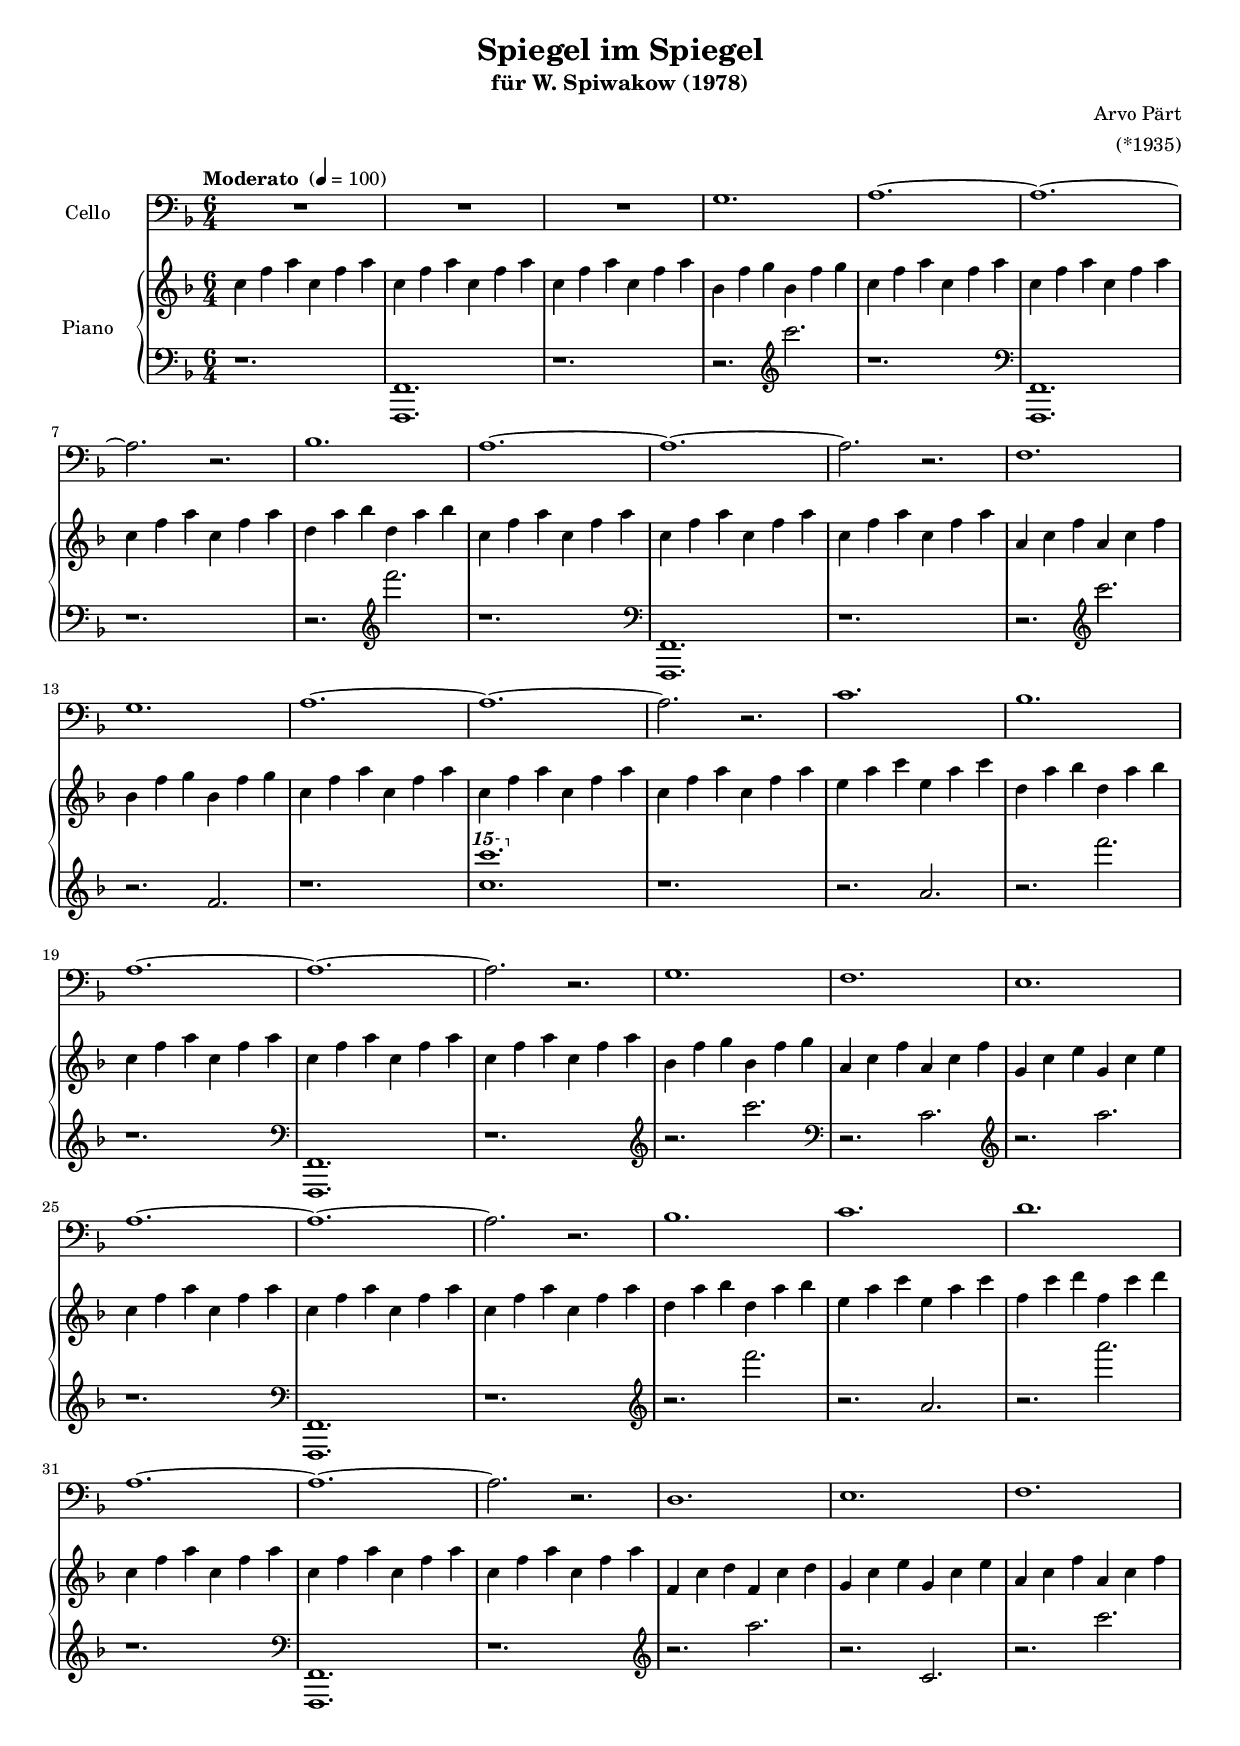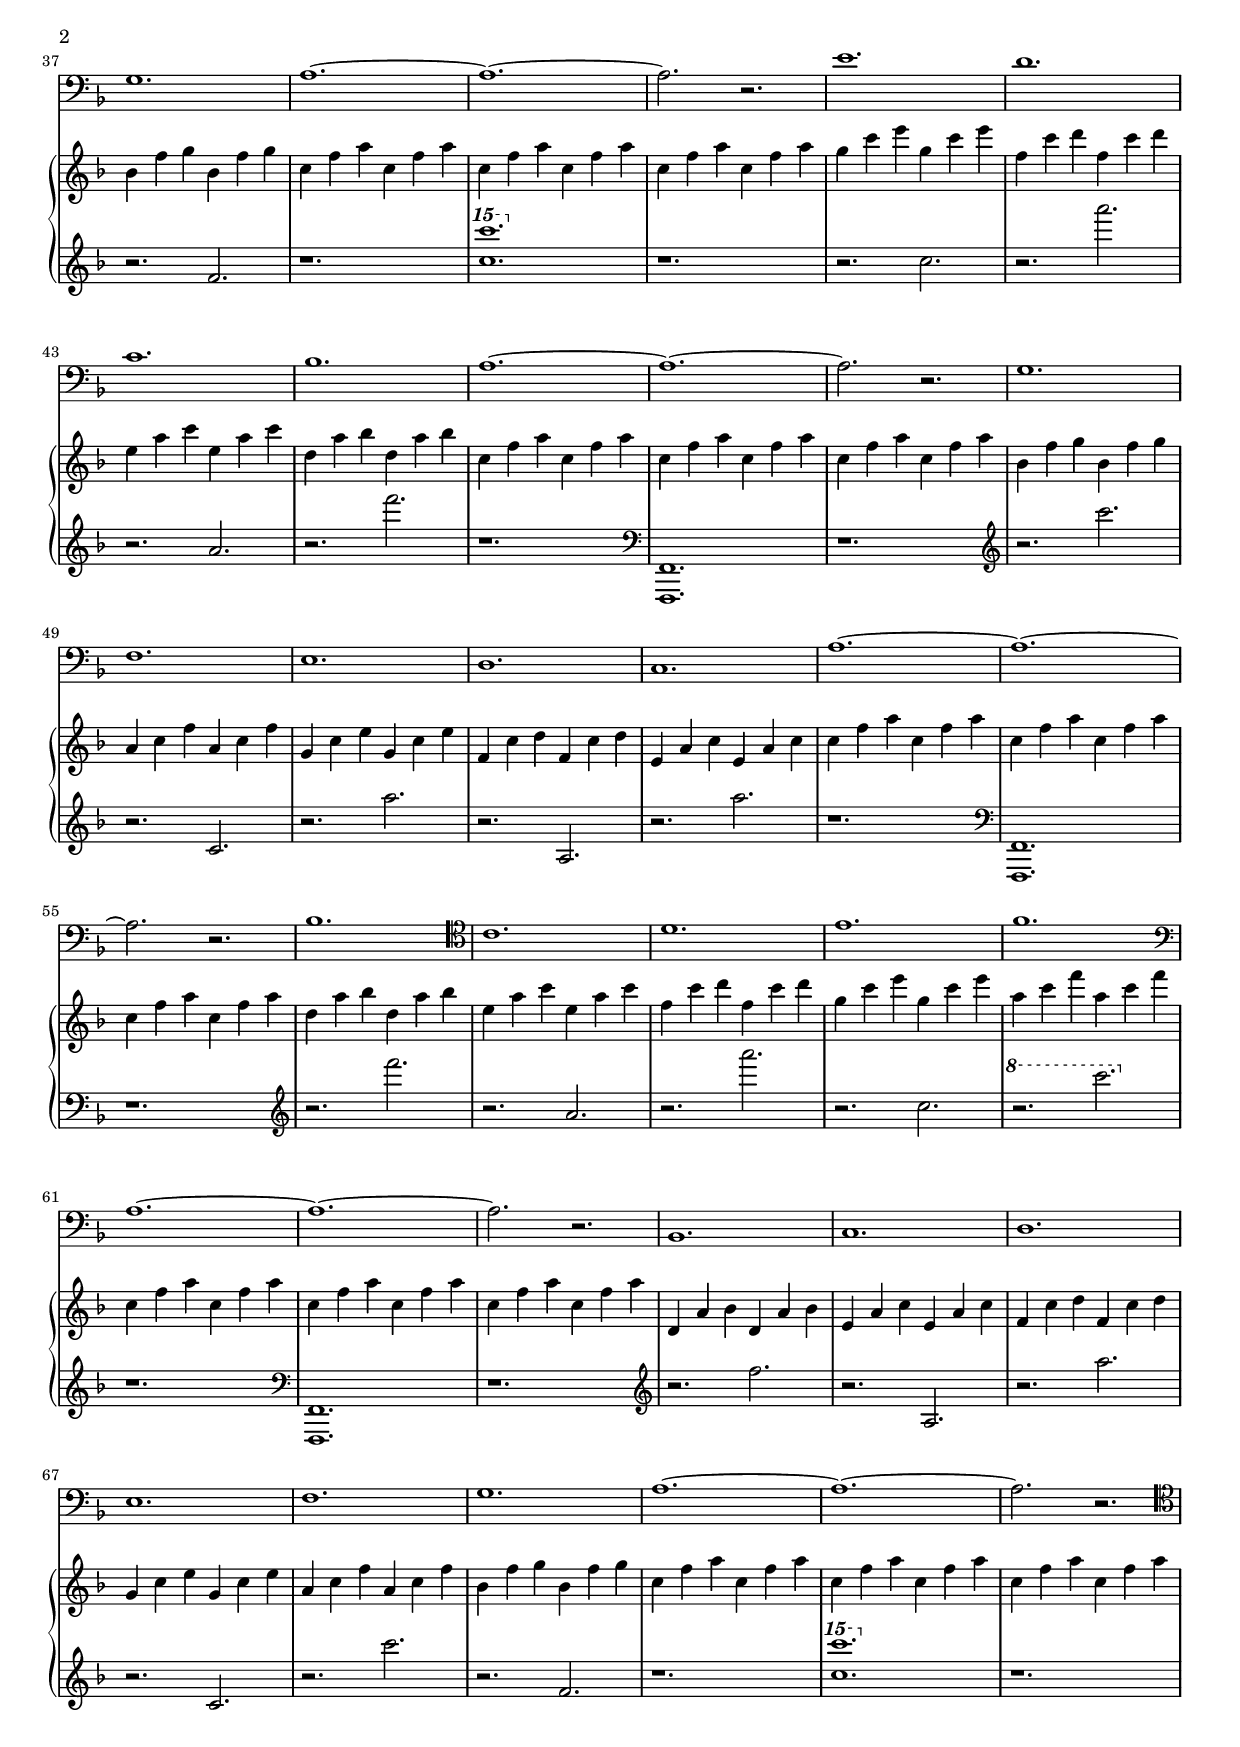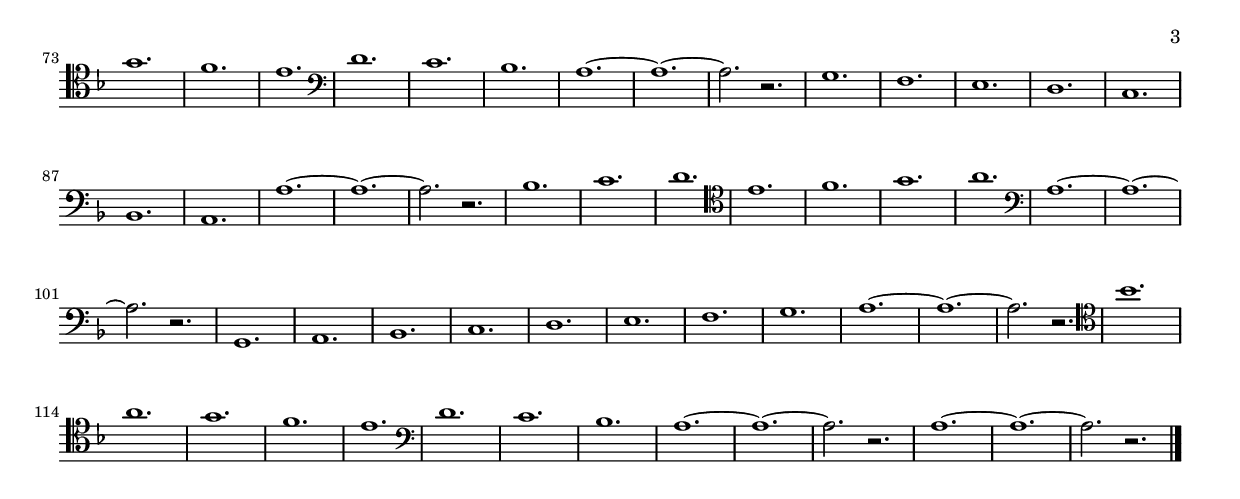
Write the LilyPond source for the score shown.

\version "2.12.3"
\include "deutsch.ly"

#(set-global-staff-size 16.75)

\header {
  title = "Spiegel im Spiegel"
  subtitle = "für W. Spiwakow (1978)"
  composer = "Arvo Pärt"
  arranger = "(*1935)"
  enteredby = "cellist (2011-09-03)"
}

voiceconsts = {
 \key f \major
 \time 6/4
% \clef "bass"
 \clef "treble"
% \numericTimeSignature
 \compressFullBarRests
 \tempo "Moderato " 4=100
}

minstrp = "harpsichord"
%minstr = "clarinet"
%minstr = "accordion"
minstrc = "bassoon"

cresc = \markup \italic "cresc."
fmarc = \markup { \dynamic f \bold \italic " marcato" }

va = \relative c' {
  \voiceconsts
  \clef "bass"

  R1.*3
  g1.
  a~
  a~

  a2. r
  b1.
  a~
  a~
  a2. r
  f1.

  g
  a~
  a~
  a2. r
  c1.
  b

  a~
  a~
  a2. r
  g1.
  f
  e

  a~
  a~
  a2. r
  b1.
  c
  d

  a~
  a~
  a2. r
  d,1.
  e
  f

  g
  a~
  a~
  a2. r
  e'1.
  d

  c
  b
  a~
  a~
  a2. r
  g1.

  f
  e
  d
  c
  a'~
  a~

  a2. r
  b1. \clef "tenor"
  c
  d
  e
  f \clef "bass"

  a,~
  a~
  a2. r
  b,1.
  c
  d

  e
  f
  g
  a~
  a~
  a2. r \clef "tenor"

  g'1.
  f
  e \clef "bass"
  d
  c
  b

  a~
  a~
  a2. r
  g1.
  f
  e

  d
  c
  b
  a
  a'~
  a~

  a2. r
  b1.
  c
  d \clef "tenor"
  e
  f

  g
  a \clef "bass"
  a,~
  a~
  a2. r
  g,1.

  a
  b
  c
  d
  e
  f

  g
  a~
  a~
  a2. r \clef "tenor"
  b'1.
  a

  g
  f
  e \clef "bass"
  d
  c
  b

  a~
  a~
  a2. r
  a1.~
  a~
  a2. r \bar "|."
}

vb = \relative c'' {
  \voiceconsts

  c4 f a c, f a
  c, f a c, f a
  c, f a c, f a
  b, f' g b, f' g
  c, f a c, f a
  c, f a c, f a

  c, f a c, f a
  d, a' b d, a' b
  c, f a c, f a
  c, f a c, f a
  c, f a c, f a
  a, c f a, c f

  b, f' g b, f' g
  c, f a c, f a
  c, f a c, f a
  c, f a c, f a
  e a c e, a c
  d, a' b d, a' b

  c, f a c, f a
  c, f a c, f a
  c, f a c, f a
  b, f' g b, f' g
  a, c f a, c f
  g, c e g, c e

  c f a c, f a
  c, f a c, f a
  c, f a c, f a
  d, a' b d, a' b
  e, a c e, a c
  f, c' d f, c' d

  c, f a c, f a
  c, f a c, f a
  c, f a c, f a
  f, c' d f, c' d
  g, c e g, c e
  a, c f a, c f

  b, f' g b, f' g
  c, f a c, f a
  c, f a c, f a
  c, f a c, f a
  g c e g, c e
  f, c' d f, c' d

  e, a c e, a c
  d, a' b d, a' b
  c, f a c, f a
  c, f a c, f a
  c, f a c, f a
  b, f' g b, f' g

  a, c f a, c f
  g, c e g, c e
  f, c' d f, c' d
  e, a c e, a c
  c f a c, f a
  c, f a c, f a

  c, f a c, f a
  d, a' b d, a' b
  e, a c e, a c
  f, c' d f, c' d
  g, c e g, c e
  a, c f a, c f

  c, f a c, f a
  c, f a c, f a
  c, f a c, f a
  d,, a' b d, a' b
  e, a c e, a c
  f, c' d f, c' d

  g, c e g, c e
  a, c f a, c f
  b, f' g b, f' g
  c, f a c, f a
  c, f a c, f a
  c, f a c, f a
}

vc = \relative c,, {
  \voiceconsts
  \clef "bass"

  r1.
  <f f'>
  r
  r2. \clef "treble" c'''''
  r1. \clef "bass"
  
  <f,,,,, f'>
  r
  r2. \clef "treble" f'''''
  r1. \clef "bass"
  <f,,,,, f'>
  r
  r2. \clef "treble" c'''''

  r f,,
  r1.
  \ottava #2
  <c''' c'>
  \ottava #0
  r
  r2. a,,
  r f''

  r1. \clef "bass"
  <f,,,,, f'>
  r \clef "treble"
  r2. c''''' \clef "bass"
  r c,, \clef "treble"
  r a''

  r1. \clef "bass"
  <f,,,, f'>
  r \clef "treble"
  r2. f'''''
  r a,,
  r a''

  r1. \clef "bass"
  <f,,,,, f'>
  r \clef "treble"
  r2. a''''
  r c,,
  r c''

  r f,,
  r1.
  \ottava #2
  <c''' c'>
  \ottava #0
  r
  r2. c,,
  r a''

  r a,,
  r f''
  r1. \clef "bass"
  <f,,,,, f'>
  r \clef "treble"
  r2. c'''''

  r c,,
  r a''
  r a,,
  r a''
  r1. \clef "bass"
  <f,,,, f'>

  r \clef "treble"
  r2. f'''''
  r a,,
  r a''
  r c,,
  \ottava #1
  r c''
  \ottava #0

  r1. \clef "bass"
  <f,,,,,, f'>
  r \clef "treble"
  r2. f''''
  r a,,
  r a''

  r c,,
  r c''
  r f,,
  r1.
  \ottava #2
  <c''' c'>
  \ottava #0
  r
}


music = <<
      \new Staff <<
	\set Staff.midiInstrument = \minstrc
        \set Staff.instrumentName = "Cello "
        \transpose f f { \va }
      >>

      \new PianoStaff <<
	\set PianoStaff.midiInstrument = \minstrp
        \set PianoStaff.instrumentName = "Piano "
        \transpose f f { \vb }
        \transpose f f { \vc }
      >>
    >>

\book {
  \score {
    \music
    \layout {}
  }

  \score {
    \unfoldRepeats \music

    \midi {
      \context {
        \Score
      }
    }
  }
}
